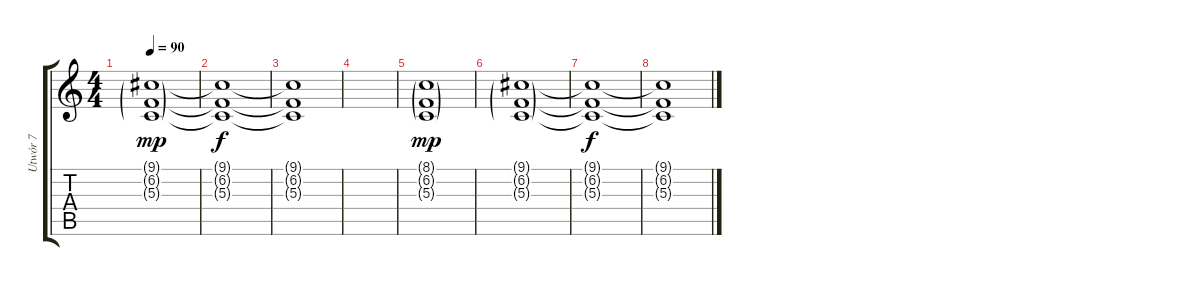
\track ("Utwór 7" "Utwór 7") {instrument tuba}
\staff {score tabs}
\tuning (E4 B3 G3 D3 A2 E2) {hide}
\ts (4 4)
\tempo 90
\clef g2
\ks c
(9.1{g} 6.2{g} 5.3{g}).1{dy mp} |
(9.1{t} 6.2{t} 5.3{t}).1{dy f} |
(9.1{t} 6.2{t} 5.3{t}).1 |
|
(8.1{g} 6.2{g} 5.3{g}).1{dy mp} |
(9.1{g} 6.2{g} 5.3{g}).1 |
(9.1{t} 6.2{t} 5.3{t}).1{dy f} |
(9.1{t} 6.2{t} 5.3{t}).1
